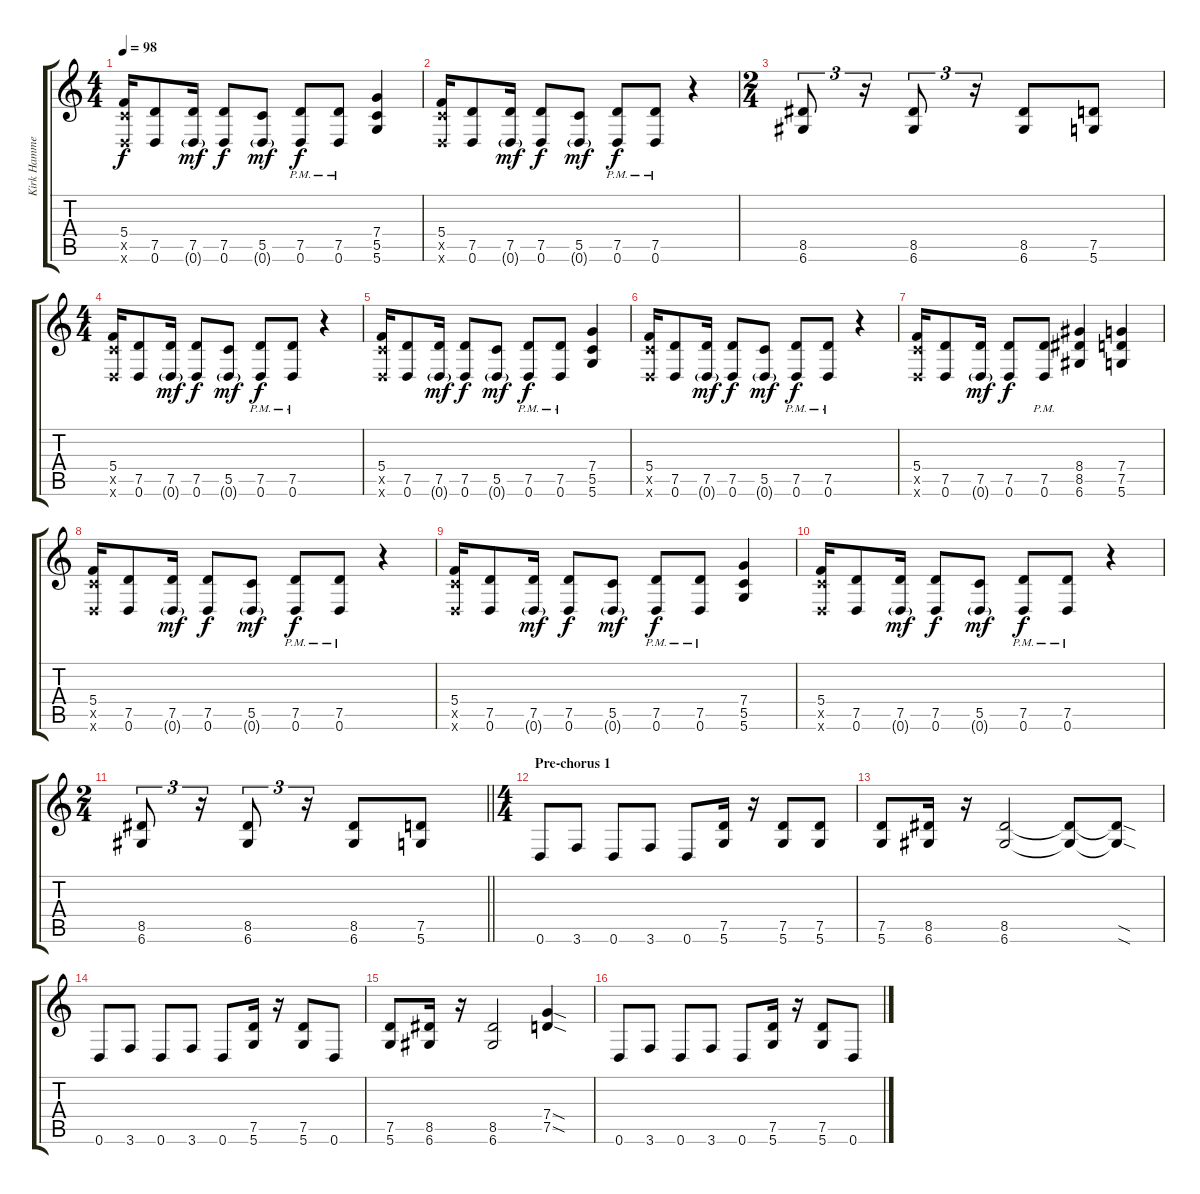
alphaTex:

\track ("Kirk Hammett (Guitar Lead)" "Kirk Hamme") {instrument distortionguitar}
\staff {score tabs}
\tuning (D4 A3 F3 C3 G2 D2) {hide}
\ts (4 4)
\tempo 98
\clef g2
\ks c
(5.4 5.5{x} 0.6{x}).16{dy f} (7.5 0.6).8 (7.5 0.6{g}).16{dy mf} (7.5 0.6).8{dy f} (5.5 0.6{g}).8{dy mf} (7.5{pm} 0.6{pm}).8{dy f} (7.5{pm} 0.6{pm}).8 (7.4 5.5 5.6).4 |
(5.4 5.5{x} 0.6{x}).16 (7.5 0.6).8 (7.5 0.6{g}).16{dy mf} (7.5 0.6).8{dy f} (5.5 0.6{g}).8{dy mf} (7.5{pm} 0.6{pm}).8{dy f} (7.5{pm} 0.6{pm}).8 r.4 |
\ts (2 4)
(8.5 6.6).8{tu (3 2)} r.16{tu (3 2)} (8.5 6.6).8{tu (3 2)} r.16{tu (3 2)} (8.5 6.6).8 (7.5 5.6).8 |
\ts (4 4)
(5.4 5.5{x} 0.6{x}).16 (7.5 0.6).8 (7.5 0.6{g}).16{dy mf} (7.5 0.6).8{dy f} (5.5 0.6{g}).8{dy mf} (7.5{pm} 0.6{pm}).8{dy f} (7.5{pm} 0.6{pm}).8 r.4 |
(5.4 5.5{x} 0.6{x}).16 (7.5 0.6).8 (7.5 0.6{g}).16{dy mf} (7.5 0.6).8{dy f} (5.5 0.6{g}).8{dy mf} (7.5{pm} 0.6{pm}).8{dy f} (7.5{pm} 0.6{pm}).8 (7.4 5.5 5.6).4 |
(5.4 5.5{x} 0.6{x}).16 (7.5 0.6).8 (7.5 0.6{g}).16{dy mf} (7.5 0.6).8{dy f} (5.5 0.6{g}).8{dy mf} (7.5{pm} 0.6{pm}).8{dy f} (7.5{pm} 0.6{pm}).8 r.4 |
(5.4 5.5{x} 0.6{x}).16 (7.5 0.6).8 (7.5 0.6{g}).16{dy mf} (7.5 0.6).8{dy f} (7.5{pm} 0.6{pm}).8 (8.4 8.5 6.6).4 (7.4 7.5 5.6).4 |
(5.4 5.5{x} 0.6{x}).16 (7.5 0.6).8 (7.5 0.6{g}).16{dy mf} (7.5 0.6).8{dy f} (5.5 0.6{g}).8{dy mf} (7.5{pm} 0.6{pm}).8{dy f} (7.5{pm} 0.6{pm}).8 r.4 |
(5.4 5.5{x} 0.6{x}).16 (7.5 0.6).8 (7.5 0.6{g}).16{dy mf} (7.5 0.6).8{dy f} (5.5 0.6{g}).8{dy mf} (7.5{pm} 0.6{pm}).8{dy f} (7.5{pm} 0.6{pm}).8 (7.4 5.5 5.6).4 |
(5.4 5.5{x} 0.6{x}).16 (7.5 0.6).8 (7.5 0.6{g}).16{dy mf} (7.5 0.6).8{dy f} (5.5 0.6{g}).8{dy mf} (7.5{pm} 0.6{pm}).8{dy f} (7.5{pm} 0.6{pm}).8 r.4 |
\ts (2 4)
\barLineRight lightlight
(8.5 6.6).8{tu (3 2)} r.16{tu (3 2)} (8.5 6.6).8{tu (3 2)} r.16{tu (3 2)} (8.5 6.6).8 (7.5 5.6).8 |
\ts (4 4)
\section ("" "Pre-chorus 1")
0.6.8 3.6.8 0.6.8 3.6.8 0.6.8 (7.5 5.6).16 r.16 (7.5 5.6).8 (7.5 5.6).8 |
(7.5 5.6).8 (8.5 6.6).16 r.16 (8.5 6.6).2 (8.5{t} 6.6{t}).8 (8.5{sod t} 6.6{sod t}).8 |
0.6.8 3.6.8 0.6.8 3.6.8 0.6.8 (7.5 5.6).16 r.16 (7.5 5.6).8 0.6.8 |
(7.5 5.6).8 (8.5 6.6).16 r.16 (8.5 6.6).2 (7.4{sod} 7.5{sod}).4 |
0.6.8 3.6.8 0.6.8 3.6.8 0.6.8 (7.5 5.6).16 r.16 (7.5 5.6).8 0.6.8
